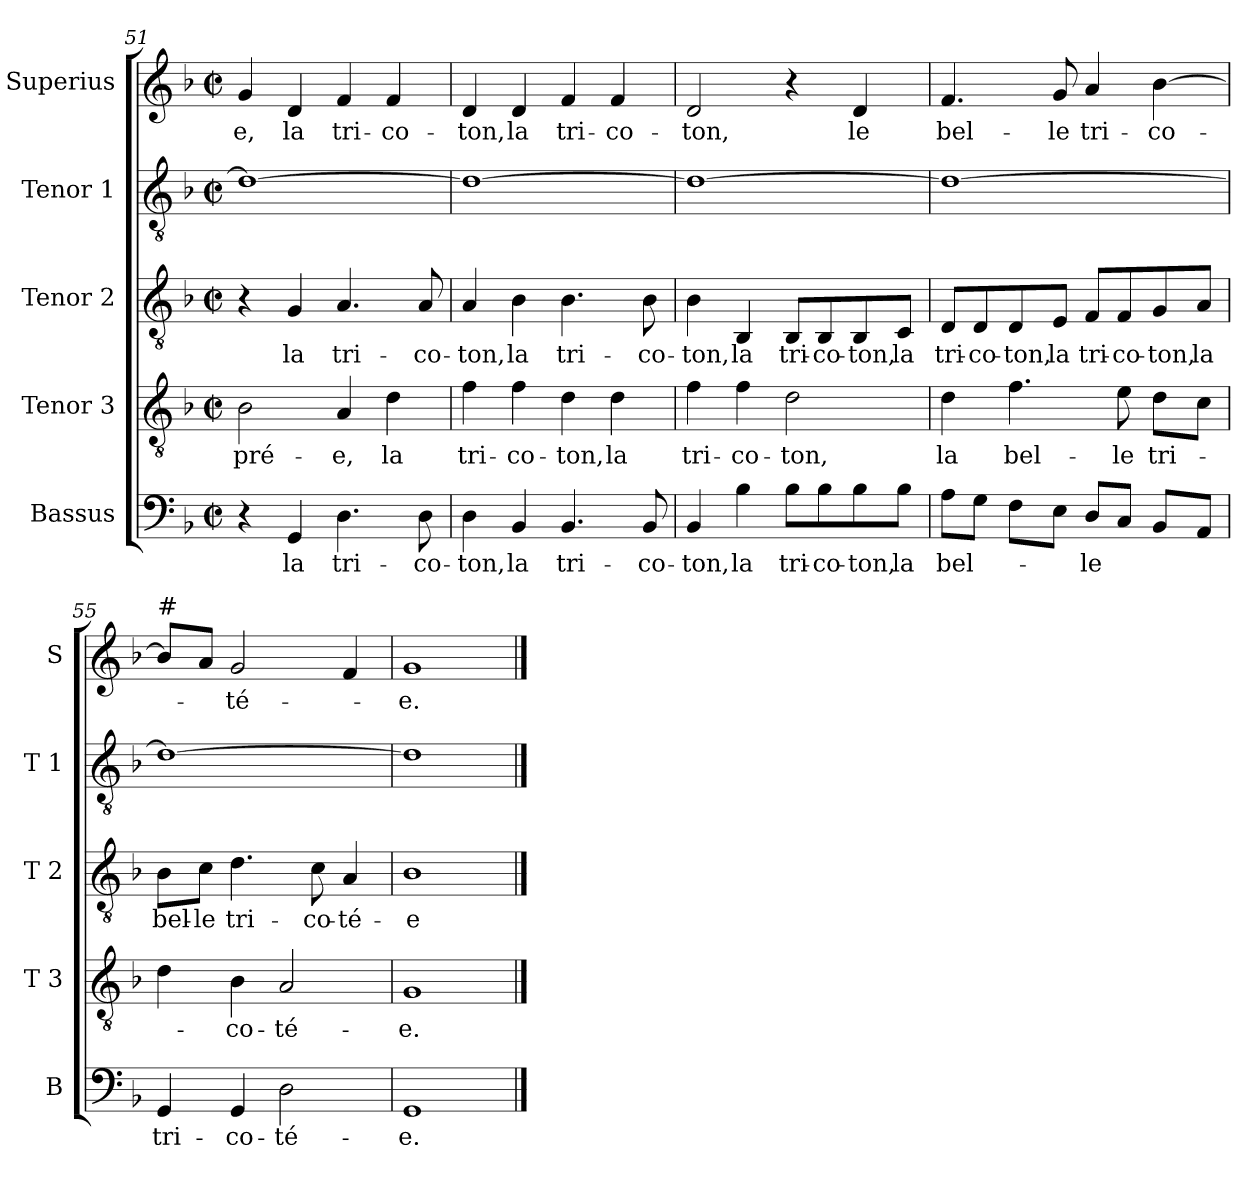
**kern	**text	**kern	**text	**kern	**text	**kern	**kern	**text
*part5	*part5	*part4	*part4	*part3	*part3	*part2	*part1	*part1
*staff5	*staff5	*staff4	*staff4	*staff3	*staff3	*staff2	*staff1	*staff1
*I"Bassus	*	*I"Tenor 3	*	*I"Tenor 2	*	*I"Tenor 1	*I"Superius	*
*I'B	*	*I'T 3	*	*I'T 2	*	*I'T 1	*I'S	*
*clefF4	*	*clefGv2	*	*clefGv2	*	*clefGv2	*clefG2	*
*k[b-]	*	*k[b-]	*	*k[b-]	*	*k[b-]	*k[b-]	*
*F:	*	*F:	*	*F:	*	*F:	*F:	*
*M2/2	*	*M2/2	*	*M2/2	*	*M2/2	*M2/2	*
*met(c|)	*	*met(c|)	*	*met(c|)	*	*met(c|)	*met(c|)	*
=51	=51	=51	=51	=51	=51	=51	=51	=51
!	!	!	!LO:LY:b	!	!	!	!	!LO:LY:b
4r	.	2B-\	-pré-	4r	.	1d_	4g/	-e,
!	!LO:LY:b	!	!	!	!LO:LY:b	!	!	!LO:LY:b
4GG/	la	.	.	4G/	la	.	4d/	la
!	!LO:LY:b	!	!LO:LY:b	!	!LO:LY:b	!	!	!LO:LY:b
4.D\	tri-	4A/	-e,	4.A/	tri-	.	4f/	tri-
!	!	!	!LO:LY:b	!	!	!	!	!LO:LY:b
.	.	4d\	la	.	.	.	4f/	-co-
!	!LO:LY:b	!	!	!	!LO:LY:b	!	!	!
8D\	-co-	.	.	8A/	-co-	.	.	.
!!LO:LB:g=z
=52	=52	=52	=52	=52	=52	=52	=52	=52
!	!LO:LY:b	!	!LO:LY:b	!	!LO:LY:b	!	!	!LO:LY:b
4D\	-ton,	4f\	tri-	4A/	-ton,	1d_	4d/	-ton,
!	!LO:LY:b	!	!LO:LY:b	!	!LO:LY:b	!	!	!LO:LY:b
4BB-/	la	4f\	-co-	4B-\	la	.	4d/	la
!	!LO:LY:b	!	!LO:LY:b	!	!LO:LY:b	!	!	!LO:LY:b
4.BB-/	tri-	4d\	-ton,	4.B-\	tri-	.	4f/	tri-
!	!	!	!LO:LY:b	!	!	!	!	!LO:LY:b
.	.	4d\	la	.	.	.	4f/	-co-
!	!LO:LY:b	!	!	!	!LO:LY:b	!	!	!
8BB-/	-co-	.	.	8B-\	-co-	.	.	.
=53	=53	=53	=53	=53	=53	=53	=53	=53
!	!LO:LY:b	!	!LO:LY:b	!	!LO:LY:b	!	!	!LO:LY:b
4BB-/	-ton,	4f\	tri-	4B-\	-ton,	1d_	2d/	-ton,
!	!LO:LY:b	!	!LO:LY:b	!	!LO:LY:b	!	!	!
4B-\	la	4f\	-co-	4BB-/	la	.	.	.
!	!LO:LY:b	!	!LO:LY:b	!	!LO:LY:b	!	!	!
8B-\L	tri-	2d\	-ton,	8BB-/L	tri-	.	4r	.
!	!LO:LY:b	!	!	!	!LO:LY:b	!	!	!
8B-\	-co-	.	.	8BB-/	-co-	.	.	.
!	!LO:LY:b	!	!	!	!LO:LY:b	!	!	!LO:LY:b
8B-\	-ton,	.	.	8BB-/	-ton,	.	4d/	le
!	!LO:LY:b	!	!	!	!LO:LY:b	!	!	!
8B-\J	la	.	.	8C/J	la	.	.	.
=54	=54	=54	=54	=54	=54	=54	=54	=54
!	!LO:LY:b	!	!LO:LY:b	!	!LO:LY:b	!	!	!LO:LY:b
8A\L	bel-	4d\	la	8D/L	tri-	1d_	4.f/	bel-
!	!	!	!	!	!LO:LY:b	!	!	!
8G\J	.	.	.	8D/	-co-	.	.	.
!	!	!	!LO:LY:b	!	!LO:LY:b	!	!	!
8F\L	.	4.f\	bel-	8D/	-ton,	.	.	.
!	!	!	!	!	!LO:LY:b	!	!	!LO:LY:b
8E\J	.	.	.	8E/J	la	.	8g/	-le
!	!LO:LY:b	!	!	!	!LO:LY:b	!	!	!LO:LY:b
8D/L	-le	.	.	8F/L	tri-	.	4a/	tri-
!	!	!	!LO:LY:b	!	!LO:LY:b	!	!	!
8C/J	.	8e\	-le	8F/	-co-	.	.	.
!	!	!	!LO:LY:b	!	!LO:LY:b	!	!	!LO:LY:b
8BB-/L	.	8d\L	tri-	8G/	-ton,	.	[4b-\	-co-
!	!	!	!	!	!LO:LY:b	!	!	!
8AA/J	.	8c\J	.	8A/J	la	.	.	.
=55	=55	=55	=55	=55	=55	=55	=55	=55
!	!	!	!	!	!	!	!LO:TX:a:t=#	!
!	!LO:LY:b	!	!	!	!LO:LY:b	!	!	!
4GG/	tri-	4d\	.	8B-\L	bel-	1d_	8b-/L]	.
!	!	!	!	!	!LO:LY:b	!	!	!
.	.	.	.	8c\J	-le	.	8a/J	.
!	!LO:LY:b	!	!LO:LY:b	!	!LO:LY:b	!	!	!LO:LY:b
4GG/	-co-	4B-\	-co-	4.d\	tri-	.	2g/	-té-
!	!LO:LY:b	!	!LO:LY:b	!	!	!	!	!
2D\	-té-	2A/	-té-	.	.	.	.	.
!	!	!	!	!	!LO:LY:b	!	!	!
.	.	.	.	8c\	-co-	.	.	.
!	!	!	!	!	!LO:LY:b	!	!	!
.	.	.	.	4A/	-té-	.	4f/	.
=56	=56	=56	=56	=56	=56	=56	=56	=56
!	!LO:LY:b	!	!LO:LY:b	!	!LO:LY:b	!	!	!LO:LY:b
1GG	-e.	1G	-e.	1B-	-e	1d]	1g	-e.
==	==	==	==	==	==	==	==	==
*-	*-	*-	*-	*-	*-	*-	*-	*-
